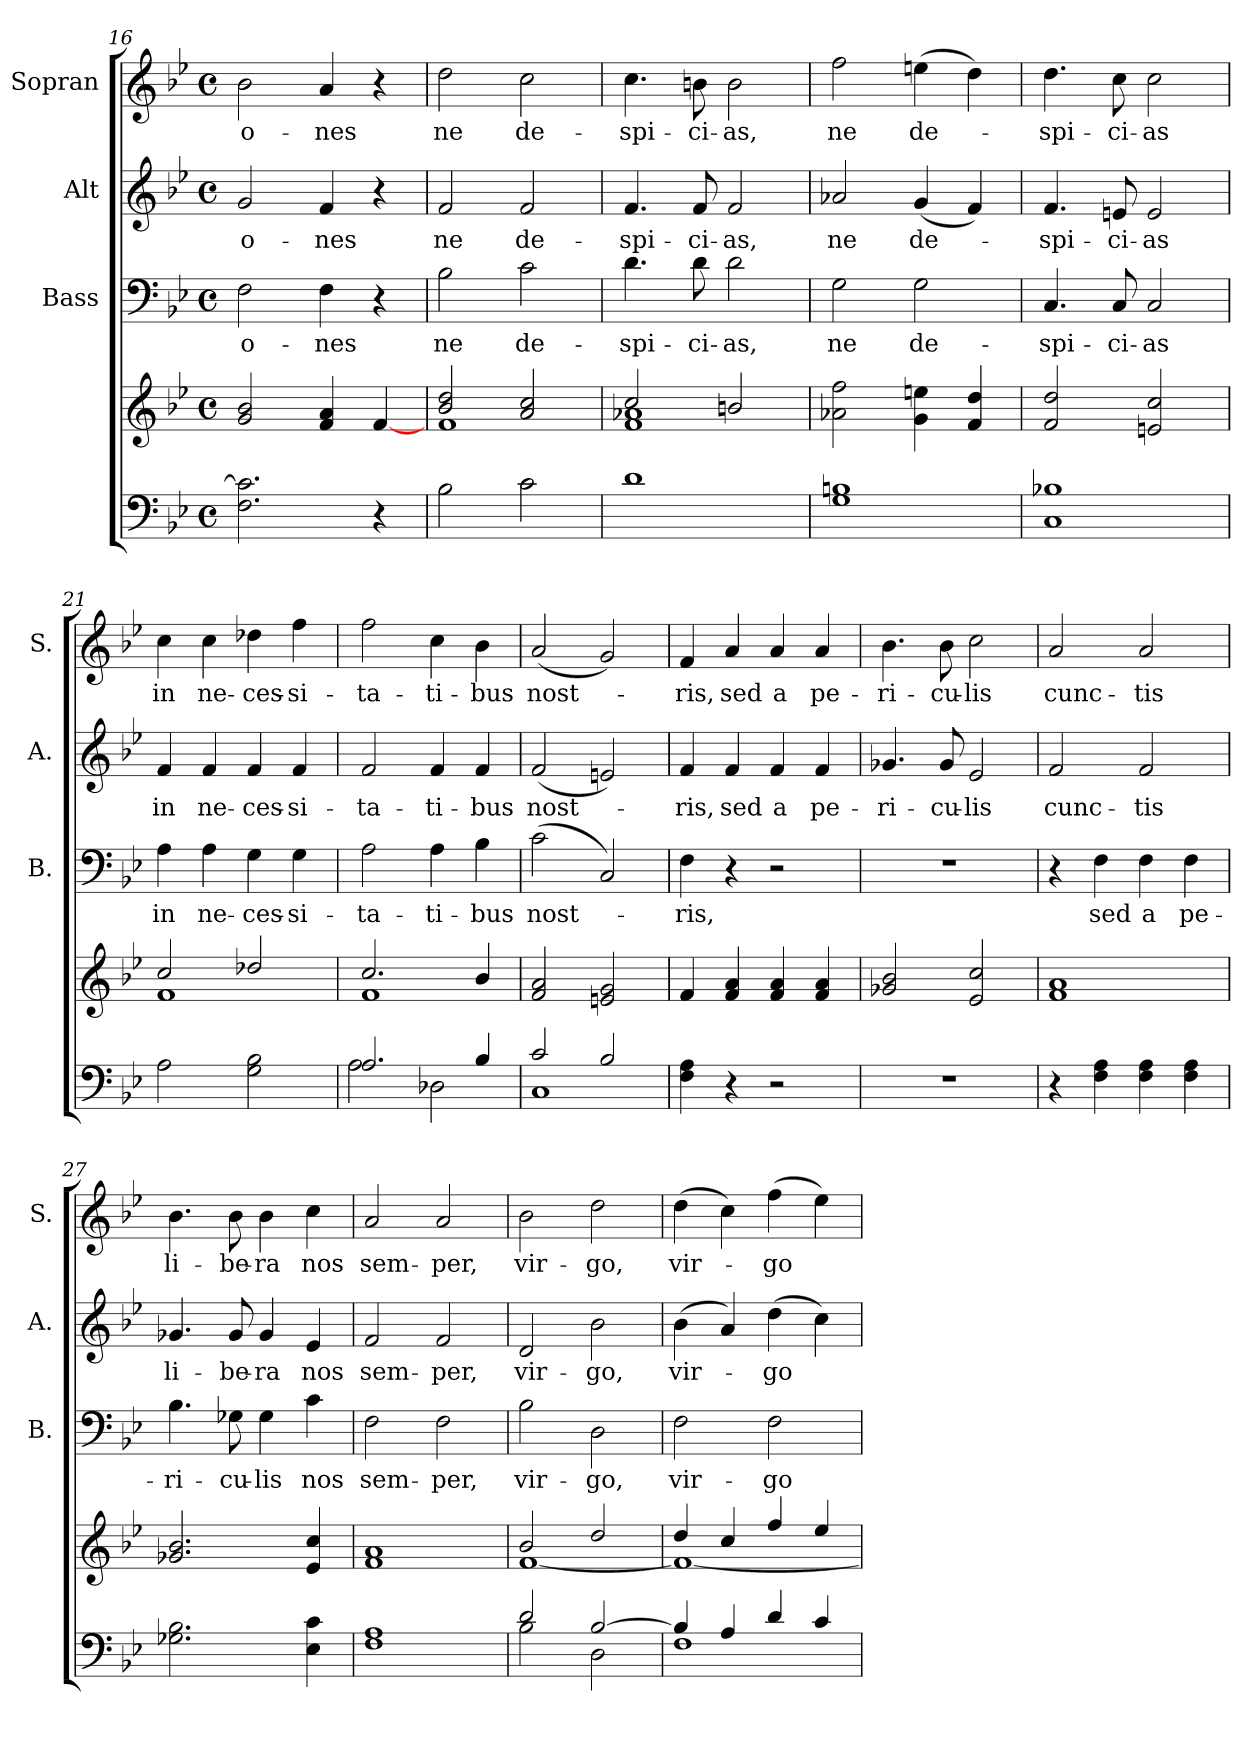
**kern	**kern	**kern	**text	**kern	**text	**kern	**text
*part4	*part4	*part3	*part3	*part2	*part2	*part1	*part1
*staff5	*staff4	*staff3	*staff3	*staff2	*staff2	*staff1	*staff1
*	*	*I"Bass	*	*I"Alt	*	*I"Sopran	*
*	*	*I'B.	*	*I'A.	*	*I'S.	*
*clefF4	*clefG2	*clefF4	*	*clefG2	*	*clefG2	*
*k[b-e-]	*k[b-e-]	*k[b-e-]	*	*k[b-e-]	*	*k[b-e-]	*
*B-:	*B-:	*B-:	*	*B-:	*	*B-:	*
*M4/4	*M4/4	*M4/4	*	*M4/4	*	*M4/4	*
*met(c)	*met(c)	*met(c)	*	*met(c)	*	*met(c)	*
=16	=16	=16	=16	=16	=16	=16	=16
!	!	!	!LO:LY:b	!	!LO:LY:b	!	!LO:LY:b
2.F\ 2.c\]	2g/ 2b-/	2F\	-o-	2g/	-o-	2b-\	-o-
!	!	!	!LO:LY:b	!	!LO:LY:b	!	!LO:LY:b
.	4f/ 4a/	4F\	-nes	4f/	-nes	4a/	-nes
4r	[4f/	4r	.	4r	.	4r	.
!!LO:LB:g=z
=17	=17	=17	=17	=17	=17	=17	=17
*	*^	*	*	*	*	*	*
!	!	!	!	!LO:LY:b	!	!LO:LY:b	!	!LO:LY:b
2B-\	2b-/ 2dd/	1f	2B-\	ne	2f/	ne	2dd\	ne
!	!	!	!	!LO:LY:b	!	!LO:LY:b	!	!LO:LY:b
2c\	2a/ 2cc/	.	2c\	de-	2f/	de-	2cc\	de-
=18	=18	=18	=18	=18	=18	=18	=18	=18
!	!	!	!	!LO:LY:b	!	!LO:LY:b	!	!LO:LY:b
1d	2cc/	1f 1a-X	4.d\	-spi-	4.f/	-spi-	4.cc\	-spi-
!	!	!	!	!LO:LY:b	!	!LO:LY:b	!	!LO:LY:b
.	.	.	8d\	-ci-	8f/	-ci-	8bn\	-ci-
!	!	!	!	!LO:LY:b	!	!LO:LY:b	!	!LO:LY:b
.	2bn/	.	2d\	-as,	2f/	-as,	2b\	-as,
*	*v	*v	*	*	*	*	*	*
=19	=19	=19	=19	=19	=19	=19	=19
!	!	!	!LO:LY:b	!	!LO:LY:b	!	!LO:LY:b
1G 1Bn	2a-X\ 2ff\	2G\	ne	2a-X/	ne	2ff\	ne
!	!	!	!LO:LY:b	!	!LO:LY:b	!	!LO:LY:b
.	4g\ 4een\	2G\	de-	(<4g/	de-	(>4een\	de-
.	4f/ 4dd/	.	.	4f/)	.	4dd\)	.
=20	=20	=20	=20	=20	=20	=20	=20
!	!	!	!LO:LY:b	!	!LO:LY:b	!	!LO:LY:b
1C 1B-X	2f/ 2dd/	4.C/	-spi-	4.f/	-spi-	4.dd\	-spi-
!	!	!	!LO:LY:b	!	!LO:LY:b	!	!LO:LY:b
.	.	8C/	-ci-	8en/	-ci-	8cc\	-ci-
!	!	!	!LO:LY:b	!	!LO:LY:b	!	!LO:LY:b
.	2en/ 2cc/	2C/	-as	2e/	-as	2cc\	-as
=21	=21	=21	=21	=21	=21	=21	=21
*	*^	*	*	*	*	*	*
!	!	!	!	!LO:LY:b	!	!LO:LY:b	!	!LO:LY:b
2A\	2cc/	1f	4A\	in	4f/	in	4cc\	in
!	!	!	!	!LO:LY:b	!	!LO:LY:b	!	!LO:LY:b
.	.	.	4A\	ne-	4f/	ne-	4cc\	ne-
!	!	!	!	!LO:LY:b	!	!LO:LY:b	!	!LO:LY:b
2G\ 2B-\	2dd-X/	.	4G\	-ces-	4f/	-ces-	4dd-X\	-ces-
!	!	!	!	!LO:LY:b	!	!LO:LY:b	!	!LO:LY:b
.	.	.	4G\	-si-	4f/	-si-	4ff\	-si-
!!LO:PB:g=z
=22	=22	=22	=22	=22	=22	=22	=22	=22
*^	*	*	*	*	*	*	*	*
!	!	!	!	!	!LO:LY:b	!	!LO:LY:b	!	!LO:LY:b
2.A/	2A\	2.cc/	1f	2A\	-ta-	2f/	-ta-	2ff\	-ta-
!	!	!	!	!	!LO:LY:b	!	!LO:LY:b	!	!LO:LY:b
.	2D-X\	.	.	4A\	-ti-	4f/	-ti-	4cc\	-ti-
!	!	!	!	!	!LO:LY:b	!	!LO:LY:b	!	!LO:LY:b
4B-/	.	4b-/	.	4B-\	-bus	4f/	-bus	4b-\	-bus
*	*	*v	*v	*	*	*	*	*	*
=23	=23	=23	=23	=23	=23	=23	=23	=23
!	!	!	!	!LO:LY:b	!	!LO:LY:b	!	!LO:LY:b
2c/	1C	2f/ 2a/	(>2c\	nost-	(<2f/	nost-	(<2a/	nost-
2B-/	.	2en/ 2g/	2C/)	.	2en/)	.	2g/)	.
*v	*v	*	*	*	*	*	*	*
=24	=24	=24	=24	=24	=24	=24	=24
!	!	!	!LO:LY:b	!	!LO:LY:b	!	!LO:LY:b
4F\ 4A\	4f/	4F\	-ris,	4f/	-ris,	4f/	-ris,
!	!	!	!	!	!LO:LY:b	!	!LO:LY:b
4r	4f/ 4a/	4r	.	4f/	sed	4a/	sed
!	!	!	!	!	!LO:LY:b	!	!LO:LY:b
2r	4f/ 4a/	2r	.	4f/	a	4a/	a
!	!	!	!	!	!LO:LY:b	!	!LO:LY:b
.	4f/ 4a/	.	.	4f/	pe-	4a/	pe-
=25	=25	=25	=25	=25	=25	=25	=25
!	!	!	!	!	!LO:LY:b	!	!LO:LY:b
1r	2g-X/ 2b-/	1r	.	4.g-X/	-ri-	4.b-\	-ri-
!	!	!	!	!	!LO:LY:b	!	!LO:LY:b
.	.	.	.	8g-/	-cu-	8b-\	-cu-
!	!	!	!	!	!LO:LY:b	!	!LO:LY:b
.	2e-/ 2cc/	.	.	2e-/	-lis	2cc\	-lis
=26	=26	=26	=26	=26	=26	=26	=26
!	!	!	!	!	!LO:LY:b	!	!LO:LY:b
4r	1f 1a	4r	.	2f/	cunc-	2a/	cunc-
!	!	!	!LO:LY:b	!	!	!	!
4F\ 4A\	.	4F\	sed	.	.	.	.
!	!	!	!LO:LY:b	!	!LO:LY:b	!	!LO:LY:b
4F\ 4A\	.	4F\	a	2f/	-tis	2a/	-tis
!	!	!	!LO:LY:b	!	!	!	!
4F\ 4A\	.	4F\	pe-	.	.	.	.
!!LO:LB:g=z
=27	=27	=27	=27	=27	=27	=27	=27
!	!	!	!LO:LY:b	!	!LO:LY:b	!	!LO:LY:b
2.G-X\ 2.B-\	2.g-X/ 2.b-/	4.B-\	-ri-	4.g-X/	li-	4.b-\	li-
!	!	!	!LO:LY:b	!	!LO:LY:b	!	!LO:LY:b
.	.	8G-X\	-cu-	8g-/	-be-	8b-\	-be-
!	!	!	!LO:LY:b	!	!LO:LY:b	!	!LO:LY:b
.	.	4G-\	-lis	4g-/	-ra	4b-\	-ra
!	!	!	!LO:LY:b	!	!LO:LY:b	!	!LO:LY:b
4E-\ 4c\	4e-/ 4cc/	4c\	nos	4e-/	nos	4cc\	nos
=28	=28	=28	=28	=28	=28	=28	=28
!	!	!	!LO:LY:b	!	!LO:LY:b	!	!LO:LY:b
1F 1A	1f 1a	2F\	sem-	2f/	sem-	2a/	sem-
!	!	!	!LO:LY:b	!	!LO:LY:b	!	!LO:LY:b
.	.	2F\	-per,	2f/	-per,	2a/	-per,
=29	=29	=29	=29	=29	=29	=29	=29
*^	*^	*	*	*	*	*	*
!	!	!	!	!	!LO:LY:b	!	!LO:LY:b	!	!LO:LY:b
2d/	2B-\	2b-/	[<1f	2B-\	vir-	2d/	vir-	2b-\	vir-
!	!	!	!	!	!LO:LY:b	!	!LO:LY:b	!	!LO:LY:b
[>2B-/	2D\	2dd/	.	2D\	-go,	2b-\	-go,	2dd\	-go,
=30	=30	=30	=30	=30	=30	=30	=30	=30	=30
!	!	!	!	!	!LO:LY:b	!	!LO:LY:b	!	!LO:LY:b
4B-/]	1F	4dd/	1f_	2F\	vir-	(>4b-\	vir-	(>4dd\	vir-
4A/	.	4cc/	.	.	.	4a/)	.	4cc\)	.
!	!	!	!	!	!LO:LY:b	!	!LO:LY:b	!	!LO:LY:b
4d/	.	4ff/	.	2F\	-go	(>4dd\	-go	(>4ff\	-go
4c/	.	4ee-/	.	.	.	4cc\)	.	4ee-\)	.
*v	*v	*	*	*	*	*	*	*	*
*	*v	*v	*	*	*	*	*	*
=	=	=	=	=	=	=	=
*-	*-	*-	*-	*-	*-	*-	*-
